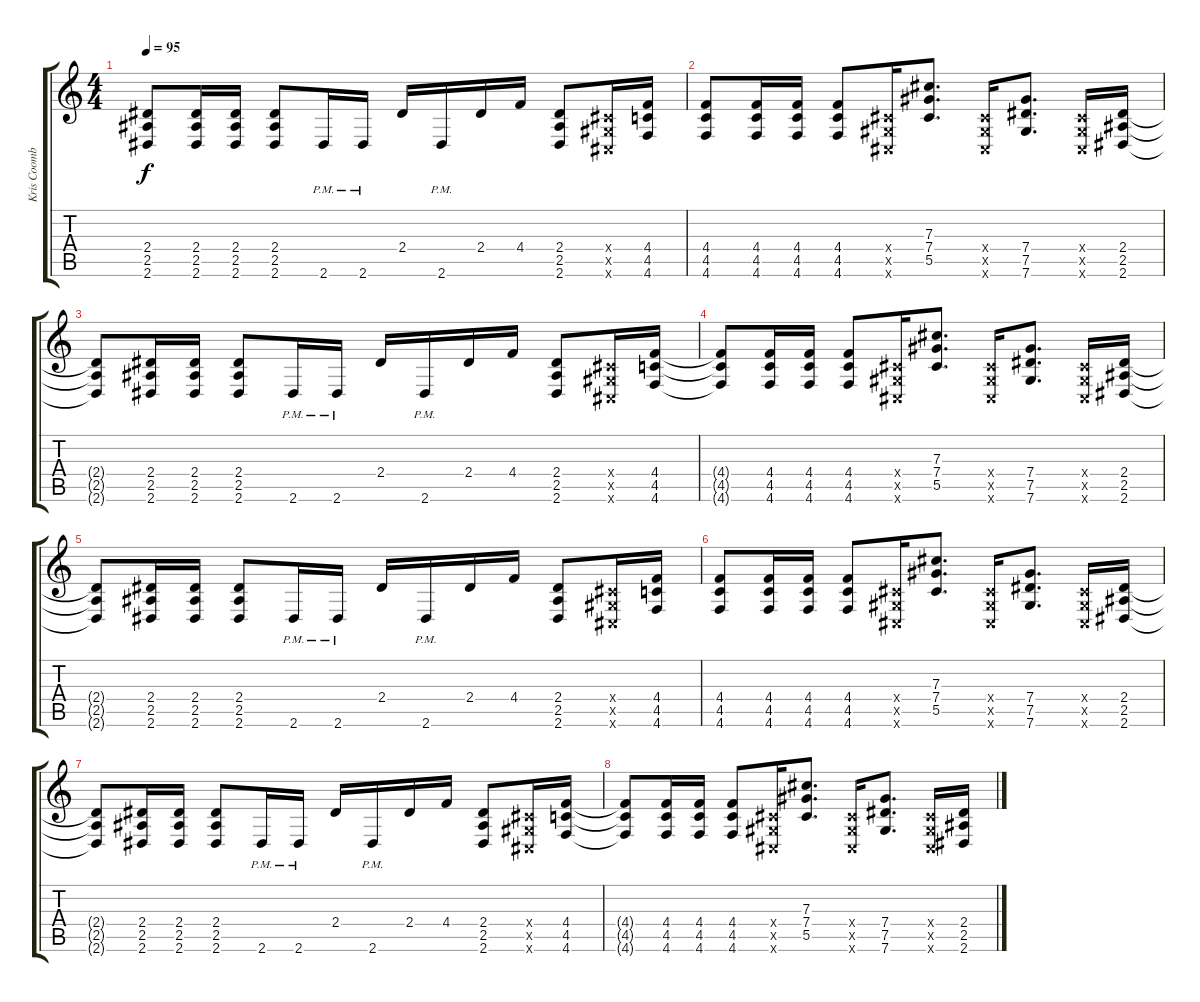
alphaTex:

\track ("Kris Coombs" "Kris Coomb") {instrument distortionguitar}
\staff {score tabs}
\tuning (Eb4 Bb3 Gb3 Db3 Ab2 Db2) {hide}
\ts (4 4)
\tempo 95
\clef g2
\ks c
(2.4{t} 2.5{t} 2.6{t}).8{dy f} (2.4 2.5 2.6).16 (2.4 2.5 2.6).16 (2.4 2.5 2.6).8 2.6{pm}.16 2.6{pm}.16 2.4.16 2.6{pm}.16 2.4.16 4.4.16 (2.4 2.5 2.6).8 (0.4{x} 0.5{x} 0.6{x}).16 (4.4 4.5 4.6).16 |
(4.4 4.5 4.6).8 (4.4 4.5 4.6).16 (4.4 4.5 4.6).16 (4.4 4.5 4.6).8 (0.4{x} 0.5{x} 0.6{x}).16 (7.3 7.4 5.5).8{d} (0.4{x} 0.5{x} 0.6{x}).16 (7.4 7.5 7.6).8{d} (0.4{x} 0.5{x} 0.6{x}).16 (2.4 2.5 2.6).16 |
(2.4{t} 2.5{t} 2.6{t}).8 (2.4 2.5 2.6).16 (2.4 2.5 2.6).16 (2.4 2.5 2.6).8 2.6{pm}.16 2.6{pm}.16 2.4.16 2.6{pm}.16 2.4.16 4.4.16 (2.4 2.5 2.6).8 (0.4{x} 0.5{x} 0.6{x}).16 (4.4 4.5 4.6).16 |
(4.4{t} 4.5{t} 4.6{t}).8 (4.4 4.5 4.6).16 (4.4 4.5 4.6).16 (4.4 4.5 4.6).8 (0.4{x} 0.5{x} 0.6{x}).16 (7.3 7.4 5.5).8{d} (0.4{x} 0.5{x} 0.6{x}).16 (7.4 7.5 7.6).8{d} (0.4{x} 0.5{x} 0.6{x}).16 (2.4 2.5 2.6).16 |
(2.4{t} 2.5{t} 2.6{t}).8 (2.4 2.5 2.6).16 (2.4 2.5 2.6).16 (2.4 2.5 2.6).8 2.6{pm}.16 2.6{pm}.16 2.4.16 2.6{pm}.16 2.4.16 4.4.16 (2.4 2.5 2.6).8 (0.4{x} 0.5{x} 0.6{x}).16 (4.4 4.5 4.6).16 |
(4.4 4.5 4.6).8 (4.4 4.5 4.6).16 (4.4 4.5 4.6).16 (4.4 4.5 4.6).8 (0.4{x} 0.5{x} 0.6{x}).16 (7.3 7.4 5.5).8{d} (0.4{x} 0.5{x} 0.6{x}).16 (7.4 7.5 7.6).8{d} (0.4{x} 0.5{x} 0.6{x}).16 (2.4 2.5 2.6).16 |
(2.4{t} 2.5{t} 2.6{t}).8 (2.4 2.5 2.6).16 (2.4 2.5 2.6).16 (2.4 2.5 2.6).8 2.6{pm}.16 2.6{pm}.16 2.4.16 2.6{pm}.16 2.4.16 4.4.16 (2.4 2.5 2.6).8 (0.4{x} 0.5{x} 0.6{x}).16 (4.4 4.5 4.6).16 |
(4.4{t} 4.5{t} 4.6{t}).8 (4.4 4.5 4.6).16 (4.4 4.5 4.6).16 (4.4 4.5 4.6).8 (0.4{x} 0.5{x} 0.6{x}).16 (7.3 7.4 5.5).8{d} (0.4{x} 0.5{x} 0.6{x}).16 (7.4 7.5 7.6).8{d} (0.4{x} 0.5{x} 0.6{x}).16 (2.4 2.5 2.6).16
